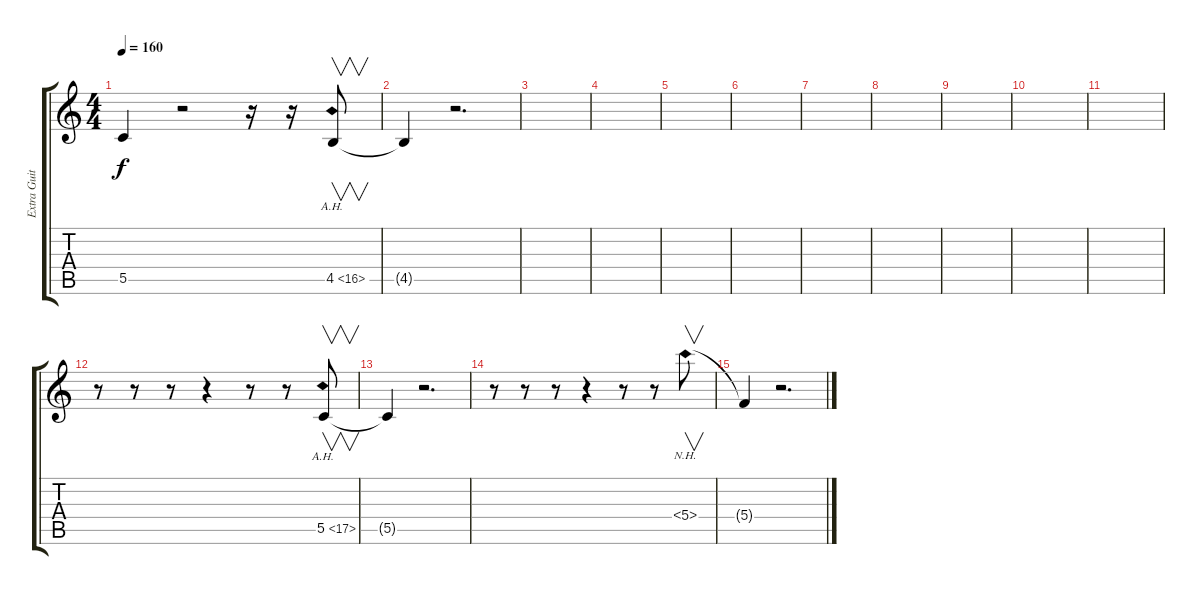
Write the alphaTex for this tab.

\track ("Extra Guitar 1" "Extra Guit") {instrument distortionguitar}
\staff {score tabs}
\tuning (D4 A3 F3 C3 G2 C2) {hide}
\ts (4 4)
\tempo 160
\clef g2
\ks c
5.5{t}.4{dy f} r.2 r.16 r.16 4.5{ah 12}.8{v} |
4.5{t}.4 r.2{d} |
|
|
|
|
|
|
|
|
|
r.8 r.8 r.8 r.4 r.8 r.8 5.5{ah 12}.8{v} |
5.5{t}.4 r.2{d} |
r.8 r.8 r.8 r.4 r.8 r.8 5.4{nh}.8{v} |
5.4{t}.4 r.2{d}
